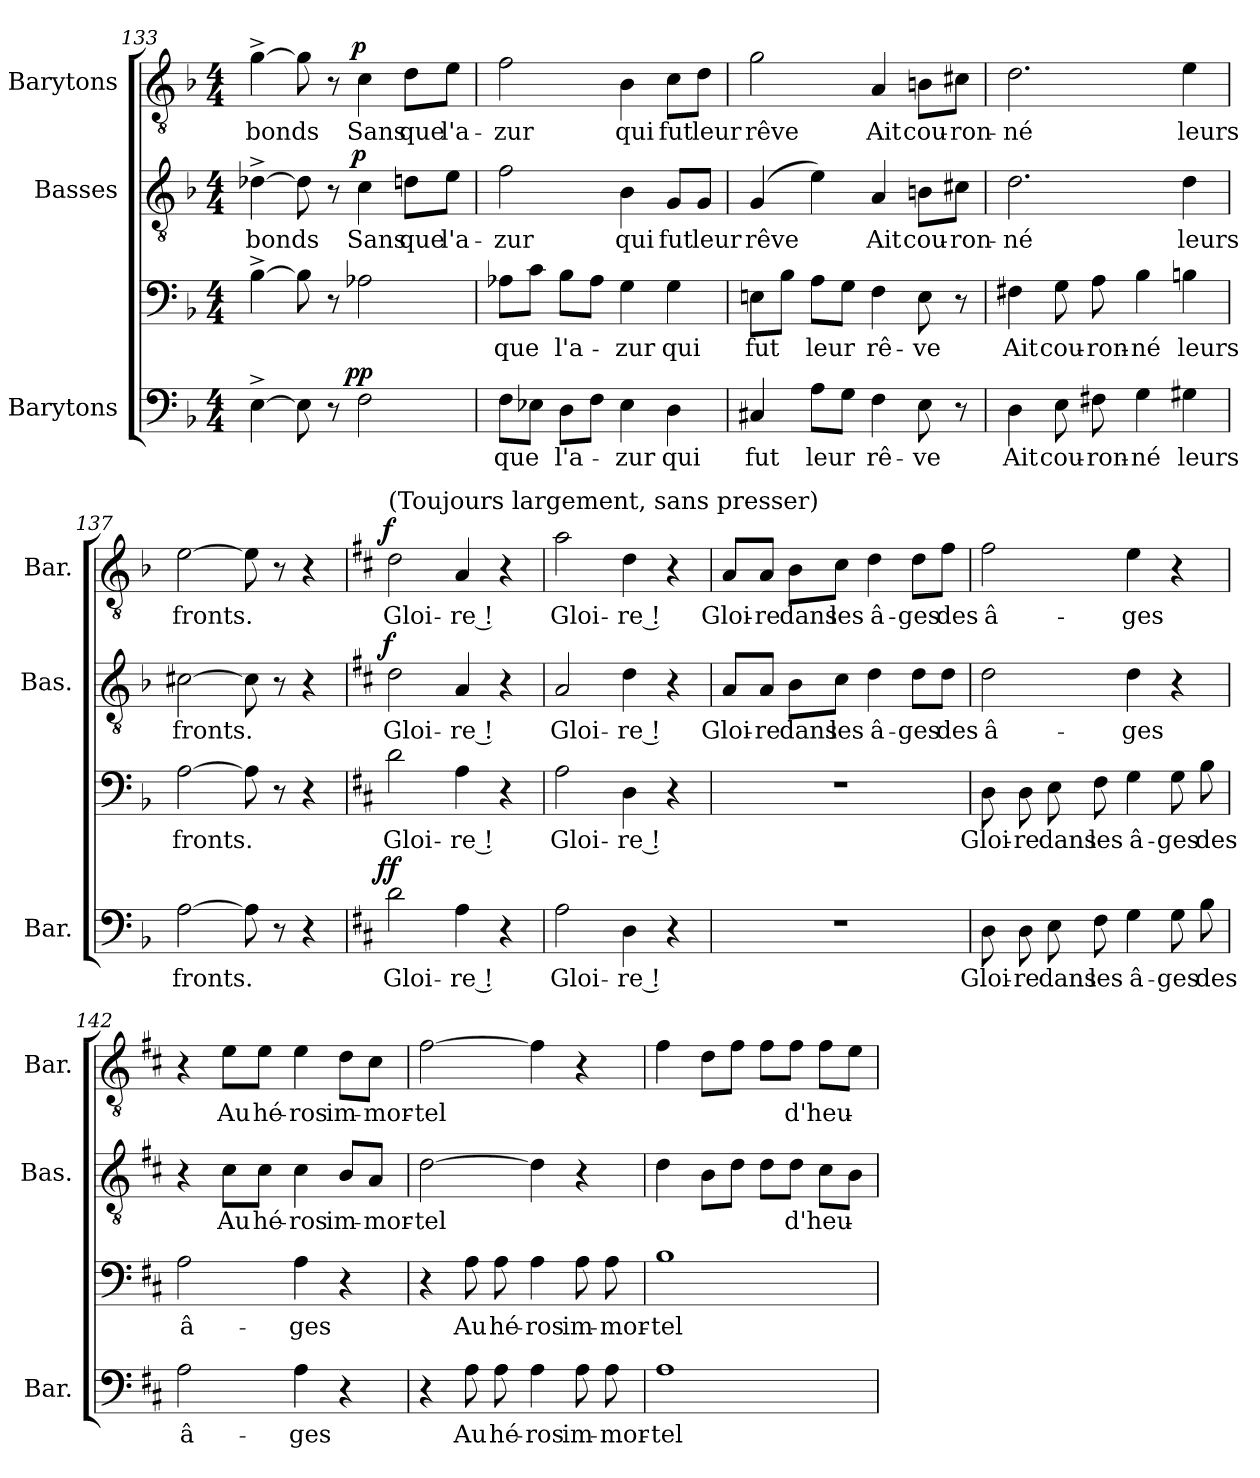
**kern	**text	**kern	**text	**dynam	**kern	**text	**dynam	**kern	**text	**dynam
*part3	*part3	*part3	*part3	*part3	*part2	*part2	*part2	*part1	*part1	*part1
*staff4	*staff4	*staff3	*staff3	*staff3/4	*staff2	*staff2	*staff2	*staff1	*staff1	*staff1
*I"Barytons	*	*	*	*	*I"Basses	*	*	*I"Barytons	*	*
*I'Bar.	*	*	*	*	*I'Bas.	*	*	*I'Bar.	*	*
*clefF4	*	*clefF4	*	*	*clefGv2	*	*	*clefGv2	*	*
*k[b-]	*	*k[b-]	*	*	*k[b-]	*	*	*k[b-]	*	*
*F:	*	*F:	*	*	*F:	*	*	*F:	*	*
*M4/4	*	*M4/4	*	*	*M4/4	*	*	*M4/4	*	*
=133	=133	=133	=133	=133	=133	=133	=133	=133	=133	=133
[4E^>\	.	[4B-^>\	.	.	[4d-X^>\	bonds	.	[4g^>\	bonds	.
8E\]	.	8B-\]	.	.	8d-\]	.	.	8g\]	.	.
8r	.	8r	.	.	8r	.	.	8r	.	.
!	!	!	!	!LO:DY:a=2:cj	!	!	!	!	!	!
!	!	!	!	!LO:DY:n=1:a:cj	!	!	!LO:DY:a:cj	!	!	!LO:DY:a:cj
2F\	.	2A-X\	.	p p	4c\	Sans	p	4c\	Sans	p
.	.	.	.	.	8dn\L	que	.	8d\L	que	.
.	.	.	.	.	8e\J	l'a-	.	8e\J	l'a-	.
!!LO:PB:g=z
=134	=134	=134	=134	=134	=134	=134	=134	=134	=134	=134
8F\L	que	8A-X\L	que	.	2f\	zur	.	2f\	-zur	.
8E-X\J	.	8c\J	.	.	.	.	.	.	.	.
8D\L	l'a-	8B-\L	l'a-	.	.	.	.	.	.	.
8F\J	.	8A-\J	.	.	.	.	.	.	.	.
4E-\	-zur	4G\	-zur	.	4B-\	qui	.	4B-\	qui	.
4D\	qui	4G\	qui	.	8G/L	fut	.	8c\L	fut	.
.	.	.	.	.	8G/J	leur	.	8d\J	leur	.
=135	=135	=135	=135	=135	=135	=135	=135	=135	=135	=135
4C#X/	fut	8En\L	fut	.	(>4G/	rêve	.	2g\	rêve	.
.	.	8B-\J	.	.	.	.	.	.	.	.
8A\L	leur	8A\L	leur	.	4e\)	.	.	.	.	.
8G\J	.	8G\J	.	.	.	.	.	.	.	.
4F\	rê-	4F\	rê-	.	4A/	Ait	.	4A/	Ait	.
8E\	-ve	8E\	-ve	.	8Bn\L	cou-	.	8Bn\L	cou-	.
8r	.	8r	.	.	8c#X\J	-ron-	.	8c#X\J	-ron-	.
=136	=136	=136	=136	=136	=136	=136	=136	=136	=136	=136
4D\	Ait	4F#X\	Ait	.	2.d\	-né	.	2.d\	-né	.
8E\	cou-	8G\	cou-	.	.	.	.	.	.	.
8F#X\	-ron-	8A\	-ron-	.	.	.	.	.	.	.
4G\	-né	4B-\	-né	.	.	.	.	.	.	.
4G#X\	leurs	4Bn\	leurs	.	4d\	leurs	.	4e\	leurs	.
=137	=137	=137	=137	=137	=137	=137	=137	=137	=137	=137
[2A\	fronts.	[2A\	fronts.	.	[2c#X\	fronts.	.	[2e\	fronts.	.
8A\]	.	8A\]	.	.	8c#\]	.	.	8e\]	.	.
8r	.	8r	.	.	8r	.	.	8r	.	.
4r	.	4r	.	.	4r	.	.	4r	.	.
!!LO:LB:g=z
=138	=138	=138	=138	=138	=138	=138	=138	=138	=138	=138
*k[f#c#]	*	*k[f#c#]	*	*	*k[f#c#]	*	*	*k[f#c#]	*	*
*D:	*	*D:	*	*	*D:	*	*	*D:	*	*
!	!	!	!	!	!	!	!	!LO:TX:a:t=(Toujours largement, sans presser)	!	!
!	!	!	!	!LO:DY:a=2:cj	!	!	!	!	!	!
!	!	!	!	!LO:DY:n=1:a:cj	!	!	!LO:DY:a:cj	!	!	!LO:DY:a:cj
2d\	Gloi-	2d\	Gloi-	f f	2d\	Gloi-	f	2d\	Gloi-	f
4A\	-re !	4A\	-re !	.	4A/	-re !	.	4A/	-re !	.
4r	.	4r	.	.	4r	.	.	4r	.	.
=139	=139	=139	=139	=139	=139	=139	=139	=139	=139	=139
2A\	Gloi-	2A\	Gloi-	.	2A/	Gloi-	.	2a\	Gloi-	.
4D\	-re !	4D\	-re !	.	4d\	-re !	.	4d\	-re !	.
4r	.	4r	.	.	4r	.	.	4r	.	.
=140	=140	=140	=140	=140	=140	=140	=140	=140	=140	=140
1r	.	1r	.	.	8A/L	Gloi-	.	8A/L	Gloi-	.
.	.	.	.	.	8A/J	-re	.	8A/J	-re	.
.	.	.	.	.	8B\L	dans	.	8B\L	dans	.
.	.	.	.	.	8c#\J	les	.	8c#\J	les	.
.	.	.	.	.	4d\	â-	.	4d\	â-	.
.	.	.	.	.	8d\L	-ges	.	8d\L	-ges	.
.	.	.	.	.	8d\J	des	.	8f#\J	des	.
=141	=141	=141	=141	=141	=141	=141	=141	=141	=141	=141
8D\	Gloi-	8D\	Gloi-	.	2d\	â-	.	2f#\	â-	.
8D\	-re	8D\	-re	.	.	.	.	.	.	.
8E\	dans	8E\	dans	.	.	.	.	.	.	.
8F#\	les	8F#\	les	.	.	.	.	.	.	.
4G\	â-	4G\	â-	.	4d\	-ges	.	4e\	-ges	.
8G\	-ges	8G\	-ges	.	4r	.	.	4r	.	.
8B\	des	8B\	des	.	.	.	.	.	.	.
!!LO:PB:g=z
=142	=142	=142	=142	=142	=142	=142	=142	=142	=142	=142
2A\	â-	2A\	â-	.	4r	.	.	4r	.	.
.	.	.	.	.	8c#\L	Au	.	8e\L	Au	.
.	.	.	.	.	8c#\J	hé-	.	8e\J	hé-	.
4A\	-ges	4A\	-ges	.	4c#\	-ros	.	4e\	-ros	.
4r	.	4r	.	.	8B/L	im-	.	8d\L	im-	.
.	.	.	.	.	8A/J	-mor-	.	8c#\J	-mor-	.
=143	=143	=143	=143	=143	=143	=143	=143	=143	=143	=143
4r	.	4r	.	.	[2d\	-tel	.	[2f#\	-tel	.
8A\	Au	8A\	Au	.	.	.	.	.	.	.
8A\	hé-	8A\	hé-	.	.	.	.	.	.	.
4A\	-ros	4A\	-ros	.	4d\]	.	.	4f#\]	.	.
8A\	im-	8A\	im-	.	4r	.	.	4r	.	.
8A\	-mor-	8A\	-mor-	.	.	.	.	.	.	.
=144	=144	=144	=144	=144	=144	=144	=144	=144	=144	=144
1A	-tel	1B	-tel	.	4d\	.	.	4f#\	.	.
.	.	.	.	.	8B\L	.	.	8d\L	.	.
.	.	.	.	.	8d\J	.	.	8f#\J	.	.
.	.	.	.	.	8d\L	.	.	8f#\L	.	.
.	.	.	.	.	8d\J	d'heu-	.	8f#\J	d'heu-	.
.	.	.	.	.	8c#\L	.	.	8f#\L	.	.
.	.	.	.	.	8B\J	.	.	8e\J	.	.
=	=	=	=	=	=	=	=	=	=	=
*-	*-	*-	*-	*-	*-	*-	*-	*-	*-	*-
